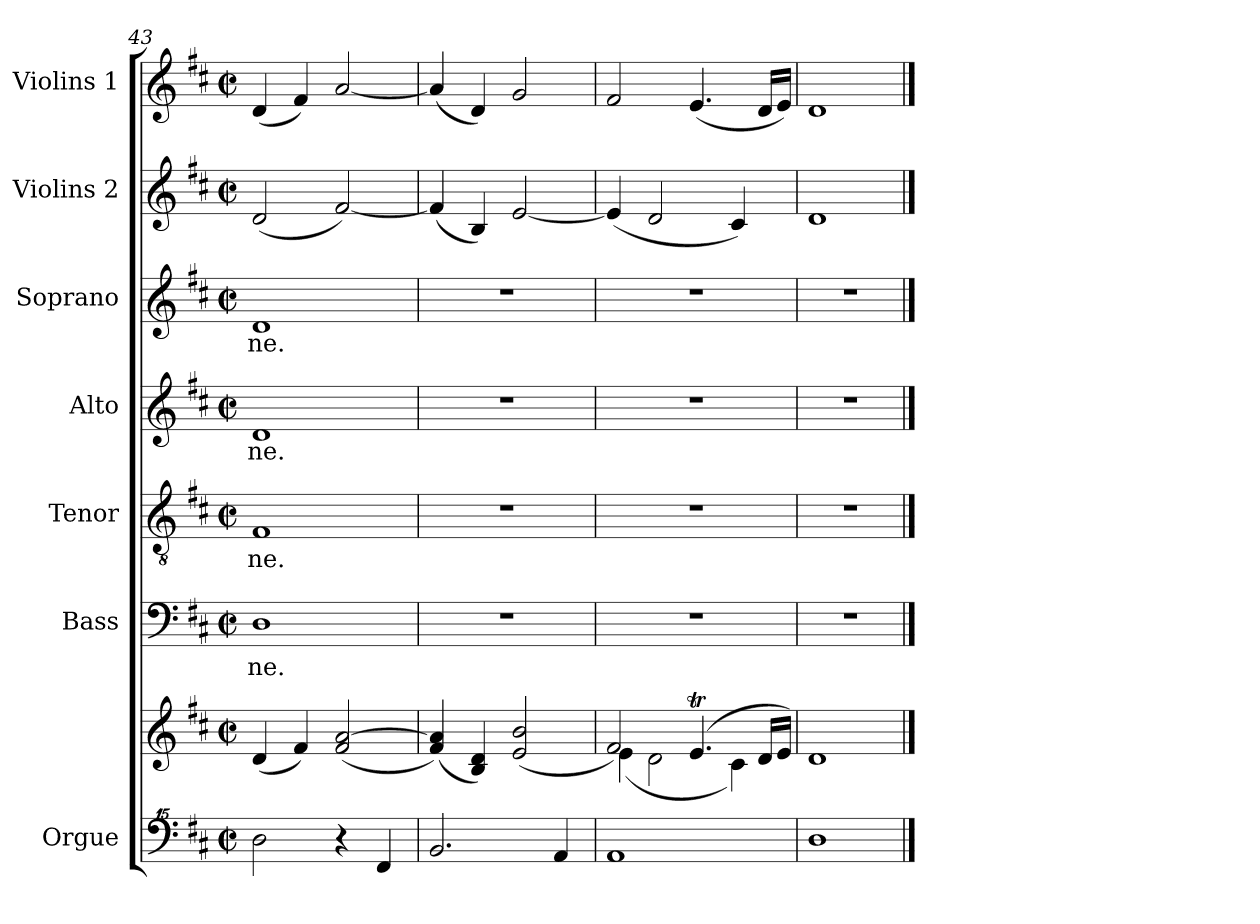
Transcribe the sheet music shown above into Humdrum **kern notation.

**kern	**kern	**kern	**text	**kern	**text	**kern	**text	**kern	**text	**kern	**kern
*part7	*part7	*part6	*part6	*part5	*part5	*part4	*part4	*part3	*part3	*part2	*part1
*staff8	*staff7	*staff6	*staff6	*staff5	*staff5	*staff4	*staff4	*staff3	*staff3	*staff2	*staff1
*I"Orgue	*	*I"Bass	*	*I"Tenor	*	*I"Alto	*	*I"Soprano	*	*I"Violins 2	*I"Violins 1
*I'Org.	*	*I'B.	*	*I'T.	*	*I'A.	*	*I'S.	*	*I'Vlns. 2	*I'Vlns. 1
*clefF^^4	*clefG2	*clefF4	*	*clefGv2	*	*clefG2	*	*clefG2	*	*clefG2	*clefG2
*k[f#c#]	*k[f#c#]	*k[f#c#]	*	*k[f#c#]	*	*k[f#c#]	*	*k[f#c#]	*	*k[f#c#]	*k[f#c#]
*M4/4	*M4/4	*M4/4	*	*M4/4	*	*M4/4	*	*M4/4	*	*M4/4	*M4/4
*met(c|)	*met(c|)	*met(c|)	*	*met(c|)	*	*met(c|)	*	*met(c|)	*	*met(c|)	*met(c|)
=43	=43	=43	=43	=43	=43	=43	=43	=43	=43	=43	=43
!	!	!	!LO:LY:b	!	!LO:LY:b	!	!LO:LY:b	!	!LO:LY:b	!	!
2dd\	(4d/	1D	-ne.	1F#	-ne.	1d	-ne.	1d	-ne.	(2d/	(4d/
.	4f#/)	.	.	.	.	.	.	.	.	.	4f#/)
4r	(2f#/ [2a/	.	.	.	.	.	.	.	.	[2f#/)	[2a/
4f#/	.	.	.	.	.	.	.	.	.	.	.
=44	=44	=44	=44	=44	=44	=44	=44	=44	=44	=44	=44
2.b/	(4f#/ 4a/])	1r	.	1r	.	1r	.	1r	.	(4f#/]	(4a/]
.	4B/ 4d/)	.	.	.	.	.	.	.	.	4B/)	4d/)
.	(2e/ 2b/	.	.	.	.	.	.	.	.	[2e/	2g/
4a/	.	.	.	.	.	.	.	.	.	.	.
=45	=45	=45	=45	=45	=45	=45	=45	=45	=45	=45	=45
*	*^	*	*	*	*	*	*	*	*	*	*
1a	2f#/)	(4e\	1r	.	1r	.	1r	.	1r	.	(4e/]	2f#/
.	.	2d\	.	.	.	.	.	.	.	.	2d/	.
.	(4.eT/	.	.	.	.	.	.	.	.	.	.	(4.e/
.	.	4c#\)	.	.	.	.	.	.	.	.	4c#/)	.
.	16d/LL	.	.	.	.	.	.	.	.	.	.	16d/LL
.	16e/JJ)	.	.	.	.	.	.	.	.	.	.	16e/JJ)
*	*v	*v	*	*	*	*	*	*	*	*	*	*
!!LO:PB:g=z
=46	=46	=46	=46	=46	=46	=46	=46	=46	=46	=46	=46
1dd	1d	1r	.	1r	.	1r	.	1r	.	1d	1d
==	==	==	==	==	==	==	==	==	==	==	==
*-	*-	*-	*-	*-	*-	*-	*-	*-	*-	*-	*-
